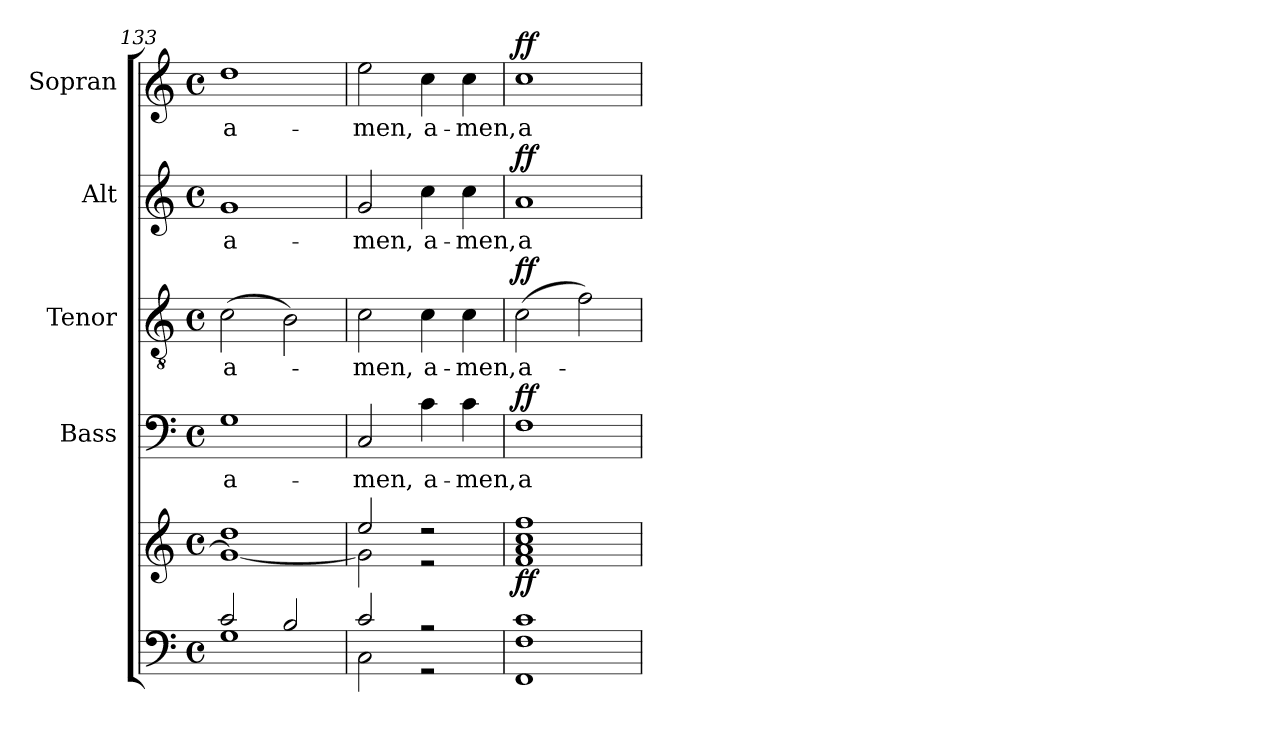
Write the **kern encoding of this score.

**kern	**kern	**dynam	**kern	**text	**dynam	**kern	**text	**dynam	**kern	**text	**dynam	**kern	**text	**dynam
*part5	*part5	*part5	*part4	*part4	*part4	*part3	*part3	*part3	*part2	*part2	*part2	*part1	*part1	*part1
*staff6	*staff5	*staff5/6	*staff4	*staff4	*staff4	*staff3	*staff3	*staff3	*staff2	*staff2	*staff2	*staff1	*staff1	*staff1
*	*	*	*I"Bass	*	*	*I"Tenor	*	*	*I"Alt	*	*	*I"Sopran	*	*
*	*	*	*I'B.	*	*	*I'T.	*	*	*I'A.	*	*	*I'S.	*	*
*clefF4	*clefG2	*	*clefF4	*	*	*clefGv2	*	*	*clefG2	*	*	*clefG2	*	*
*k[]	*k[]	*	*k[]	*	*	*k[]	*	*	*k[]	*	*	*k[]	*	*
*C:	*C:	*	*C:	*	*	*C:	*	*	*C:	*	*	*C:	*	*
*M4/4	*M4/4	*	*M4/4	*	*	*M4/4	*	*	*M4/4	*	*	*M4/4	*	*
*met(c)	*met(c)	*	*met(c)	*	*	*met(c)	*	*	*met(c)	*	*	*met(c)	*	*
=133	=133	=133	=133	=133	=133	=133	=133	=133	=133	=133	=133	=133	=133	=133
*^	*^	*	*	*	*	*	*	*	*	*	*	*	*	*
!	!	!	!	!	!	!LO:LY:b	!	!	!LO:LY:b	!	!	!LO:LY:b	!	!	!LO:LY:b	!
2c/	1G	1dd	1g_	.	1G	a-	.	(>2c\	a-	.	1g	a-	.	1dd	a-	.
2B/	.	.	.	.	.	.	.	2B\)	.	.	.	.	.	.	.	.
=134	=134	=134	=134	=134	=134	=134	=134	=134	=134	=134	=134	=134	=134	=134	=134	=134
!	!	!	!	!	!	!LO:LY:b	!	!	!LO:LY:b	!	!	!LO:LY:b	!	!	!LO:LY:b	!
2c/	2C\	2ee/	2g\]	.	2C/	-men,	.	2c\	-men,	.	2g/	-men,	.	2ee\	-men,	.
!	!	!	!	!	!	!LO:LY:b	!	!	!LO:LY:b	!	!	!LO:LY:b	!	!	!LO:LY:b	!
2r	2r	2r	2r	.	4c\	a-	.	4c\	a-	.	4cc\	a-	.	4cc\	a-	.
!	!	!	!	!	!	!LO:LY:b	!	!	!LO:LY:b	!	!	!LO:LY:b	!	!	!LO:LY:b	!
.	.	.	.	.	4c\	-men,	.	4c\	-men,	.	4cc\	-men,	.	4cc\	-men,	.
=135	=135	=135	=135	=135	=135	=135	=135	=135	=135	=135	=135	=135	=135	=135	=135	=135
!	!	!	!	!LO:DY:b	!	!LO:LY:b	!LO:DY:a	!	!LO:LY:b	!LO:DY:a	!	!LO:LY:b	!LO:DY:a	!	!LO:LY:b	!LO:DY:a
1F 1c	1FF	1cc 1ff	1f 1a	ff	1F	a-	ff	(>2c\	a-	ff	1a	a-	ff	1cc	a-	ff
.	.	.	.	.	.	.	.	2f\)	.	.	.	.	.	.	.	.
*v	*v	*	*	*	*	*	*	*	*	*	*	*	*	*	*	*
*	*v	*v	*	*	*	*	*	*	*	*	*	*	*	*	*
=	=	=	=	=	=	=	=	=	=	=	=	=	=	=
*-	*-	*-	*-	*-	*-	*-	*-	*-	*-	*-	*-	*-	*-	*-
